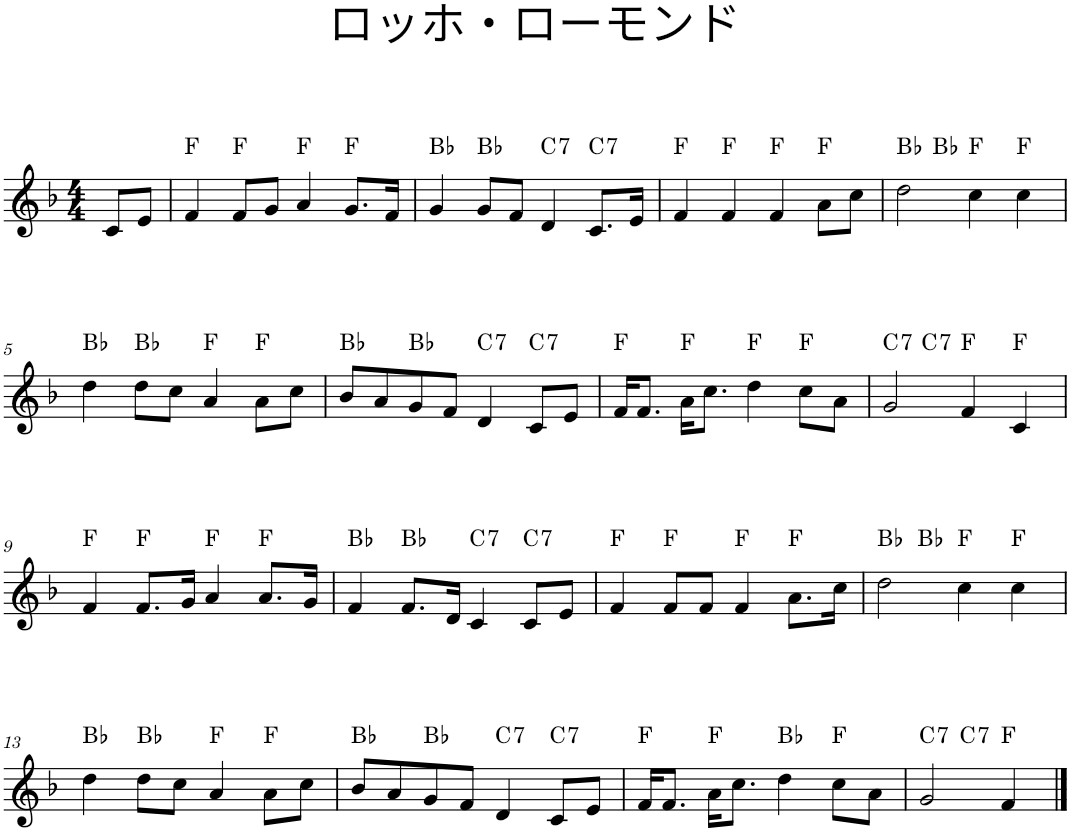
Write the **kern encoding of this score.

**kern	**harte
*part1	*part1
*staff1	*
*I"Piano	*
*I'Pno.	*
*clefG2	*
*k[b-]	*
*M4/4	*
=	=
8c/L	.
8e/J	.
=1	=1
4f/	F:maj
8f/L	F:maj
8g/J	.
4a/	F:maj
8.g/L	F:maj
16f/Jk	.
=2	=2
4g/	Bb:maj
8g/L	Bb:maj
8f/J	.
!	!LO:H:kt=7
4d/	C:7
!	!LO:H:kt=7
8.c/L	C:7
16e/Jk	.
=3	=3
4f/	F:maj
4f/	F:maj
4f/	F:maj
8a\L	F:maj
8cc\J	.
=4	=4
*^	*
2dd\	4ryy	Bb:maj
.	2.ryy	Bb:maj
4cc\	.	F:maj
4cc\	.	F:maj
*v	*v	*
!!LO:LB:g=z
=5	=5
4dd\	Bb:maj
8dd\L	Bb:maj
8cc\J	.
4a/	F:maj
8a\L	F:maj
8cc\J	.
=6	=6
8b-/L	Bb:maj
8a/	.
8g/	Bb:maj
8f/J	.
!	!LO:H:kt=7
4d/	C:7
!	!LO:H:kt=7
8c/L	C:7
8e/J	.
=7	=7
16f/KL	F:maj
8.f/J	.
16a\KL	F:maj
8.cc\J	.
4dd\	F:maj
8cc\L	F:maj
8a\J	.
=8	=8
!	!LO:H:kt=7
*^	*
2g/	4ryy	C:7
!	!	!LO:H:kt=7
.	2.ryy	C:7
4f/	.	F:maj
4c/	.	F:maj
*v	*v	*
!!LO:LB:g=z
=9	=9
4f/	F:maj
8.f/L	F:maj
16g/Jk	.
4a/	F:maj
8.a/L	F:maj
16g/Jk	.
=10	=10
4f/	Bb:maj
8.f/L	Bb:maj
16d/Jk	.
!	!LO:H:kt=7
4c/	C:7
!	!LO:H:kt=7
8c/L	C:7
8e/J	.
=11	=11
4f/	F:maj
8f/L	F:maj
8f/J	.
4f/	F:maj
8.a\L	F:maj
16cc\Jk	.
=12	=12
*^	*
2dd\	4ryy	Bb:maj
.	2.ryy	Bb:maj
4cc\	.	F:maj
4cc\	.	F:maj
*v	*v	*
!!LO:LB:g=z
=13	=13
4dd\	Bb:maj
8dd\L	Bb:maj
8cc\J	.
4a/	F:maj
8a\L	F:maj
8cc\J	.
=14	=14
8b-/L	Bb:maj
8a/	.
8g/	Bb:maj
8f/J	.
!	!LO:H:kt=7
4d/	C:7
!	!LO:H:kt=7
8c/L	C:7
8e/J	.
=15	=15
16f/KL	F:maj
8.f/J	.
16a\KL	F:maj
8.cc\J	.
4dd\	Bb:maj
8cc\L	F:maj
8a\J	.
=16	=16
!	!LO:H:kt=7
*^	*
2g/	4ryy	C:7
!	!	!LO:H:kt=7
.	2ryy	C:7
4f/	.	F:maj
*v	*v	*
==	==
*-	*-
